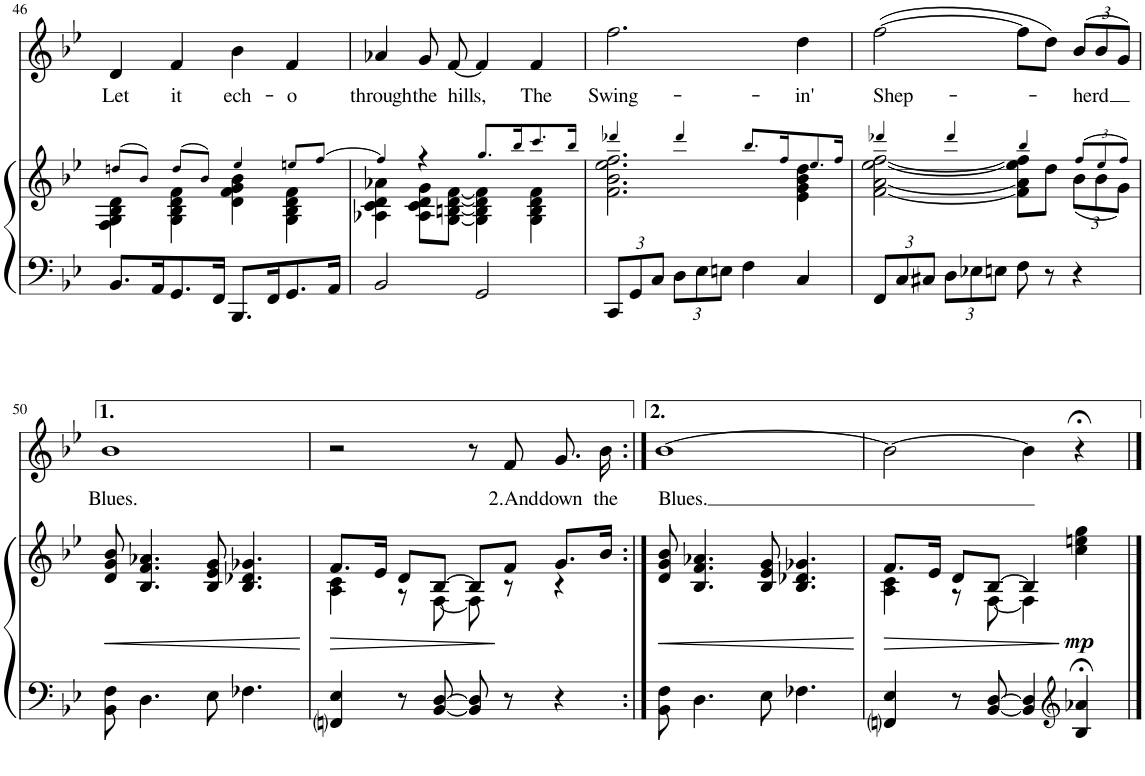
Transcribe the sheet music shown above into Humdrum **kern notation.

**kern	**kern	**dynam	**kern	**text
*part2	*part2	*part2	*part1	*part1
*staff3	*staff2	*staff2/3	*staff1	*staff1
*I"Piano droit	*	*	*I"Traverso	*
*I'Pno	*	*	*	*
!!LO:PB:g=z
*clefF4	*clefG2	*	*clefG2	*
*k[b-e-]	*k[b-e-]	*	*k[b-e-]	*
*M2/2	*M2/2	*	*M2/2	*
*met(c|)	*met(c|)	*	*met(c|)	*
=46	=46	=46	=46	=46
*	*^	*	*	*
!	!	!	!	!	!LO:LY:b
8.BB-/L	(8ddn!/L	4F\ 4G\ 4B-\ 4d\	.	4d/	Let
.	8b-!/J)	.	.	.	.
16AA/K	.	.	.	.	.
!	!	!	!	!	!LO:LY:b
8.GG/	(8dd!/L	4G\ 4B-\ 4d\ 4f\	.	4f/	it
.	8b-!/J)	.	.	.	.
16FF/Jk	.	.	.	.	.
!	!	!	!	!	!LO:LY:b
8.BBB-/L	4ee-!/	4d\ 4f\ 4g\ 4b-\	.	4b-\	ech-
16FF/K	.	.	.	.	.
!	!	!	!	!	!LO:LY:b
8.GG/	8een!/L	4G\ 4B-\ 4d\ 4f\	.	4f/	-o
.	[8ff!/J	.	.	.	.
16AA/Jk	.	.	.	.	.
=47	=47	=47	=47	=47	=47
!	!	!	!	!	!LO:LY:b
2BB-/	4ff!/]	4A-X\ 4c\ 4d\ 4a-X\	.	4a-X/	through
!	!	!	!	!	!LO:LY:b
.	4r	8A-\ 8c\ 8d\ 8g\L	.	8g/	the
!	!	!	!	!	!LO:LY:b
.	.	[8G\ [8Bn\ [8d\ [8f\J	.	[8f/	hills,
2GG/	8.gg!/L	4G\] 4B\] 4d\] 4f\]	.	4f/]	.
.	16bb-!/K	.	.	.	.
!	!	!	!	!	!LO:LY:b
.	8.ccc!/	4G\ 4B\ 4d\ 4f\	.	4f/	The
.	16bb-!/Jk	.	.	.	.
=48	=48	=48	=48	=48	=48
*Xbrackettup	*	*	*	*	*
!	!	!	!	!	!LO:LY:b
12CC/L	4ddd-X!/	2.f\ 2.b-\ 2.ee-\ 2.ff\	.	2.ff\	Swing-
12GG/	.	.	.	.	.
12C/J	.	.	.	.	.
12D\L	4ddd-!/	.	.	.	.
12E-\	.	.	.	.	.
12En\J	.	.	.	.	.
4F\	8.bb-!/L	.	.	.	.
.	16ff!/K	.	.	.	.
!	!	!	!	!	!LO:LY:b
4C/	8.ee-!/	4e-\ 4g\ 4b-\ 4dd\	.	4dd\	-in'
.	16ff!/Jk	.	.	.	.
=49	=49	=49	=49	=49	=49
!	!	!	!	!	!LO:LY:b
12FF/L	4ddd-X!/	[2f\ [2a\ [2ee-\ [2ff\	.	([2ff\	Shep-
12C/	.	.	.	.	.
12C#X/J	.	.	.	.	.
12D\L	4ddd-!/	.	.	.	.
12E-X\	.	.	.	.	.
12En\J	.	.	.	.	.
8F\	4bb-!/	8f\] 8a\] 8ee-\] 8ff\]L	.	8ff\L]	.
8r	.	8dd\J	.	8dd\J)	.
*	*Xbrackettup	*	*	*Xbrackettup	*
!	!	!	!	!	!LO:LY:b
4r	(12ff!/L	(12b-\L	.	(>12b-/L	-herd
.	12ee-!/	12b-\	.	12b-/	.
.	12ff!/J)	12g\J)	.	12g/J)	.
!!LO:LB:g=z
=50	=50	=50	=50	=50	=50
!	!	!	!LO:HP:b	!	!LO:LY:b
*	*v	*v	*	*	*
8BB-\ 8F\	8d/ 8g/ 8b-/	<	1b-	Blues.
4.D\	4.B-/ 4.f/ 4.a-X/	.	.	.
8E-\	8B-/ 8e-/ 8g/	.	.	.
4.F-X\	4.B-/ 4.d-X/ 4.g-X/	.	.	.
.	.	[	.	.
=51	=51	=51	=51	=51
!	!	!LO:HP:b	!	!
*	*^	*	*	*
4FFni/ 4E-/	8.f/L	4A\ 4c\	>	2r	.
.	16e-/Jk	.	.	.	.
8r	8d/L	8r	.	.	.
[8BB-/ [8D/	[8B-/J	[8F\	.	.	.
8BB-/] 8D/]	8B-/L]	8F\]	.	8r	.
!	!	!	!	!	!LO:LY:b
8r	8f/J	8r	]	8f/	2.And
!	!	!	!	!	!LO:LY:b
4r	8.g/L	4r	.	8.g/	down
!	!	!	!	!	!LO:LY:b
.	16b-/Jk	.	.	16b-\	the
*	*v	*v	*	*	*
=52:|!	=52:|!	=52:|!	=52:|!	=52:|!
!	!	!LO:HP:b	!	!LO:LY:b
8BB-\ 8F\	8d/ 8g/ 8b-/	<	[1b-	Blues.
4.D\	4.B-/ 4.f/ 4.a-X/	.	.	.
8E-\	8B-/ 8e-/ 8g/	.	.	.
4.F-X\	4.B-/ 4.d-X/ 4.g-X/	.	.	.
.	.	[	.	.
=53	=53	=53	=53	=53
!	!	!LO:HP:b	!	!
*	*^	*	*	*
4FFni/ 4E-/	8.f/L	4A\ 4c\	>	2b-\_	.
.	16e-/Jk	.	.	.	.
8r	8d/L	8r	.	.	.
[8BB-/ [8D/	[8B-/J	[8F\	.	.	.
4BB-/] 4D/]	4B-/]	4F\]	.	4b-\]	.
*clefG2	*	*	*	*	*
!	!	!	!LO:DY:n=1:b	!	!
4B-/;< 4a-X/;<	4cc\ 4een\ 4gg\	4ryy	] mp	4r;<	.
*	*v	*v	*	*	*
==	==	==	==	==
*-	*-	*-	*-	*-
